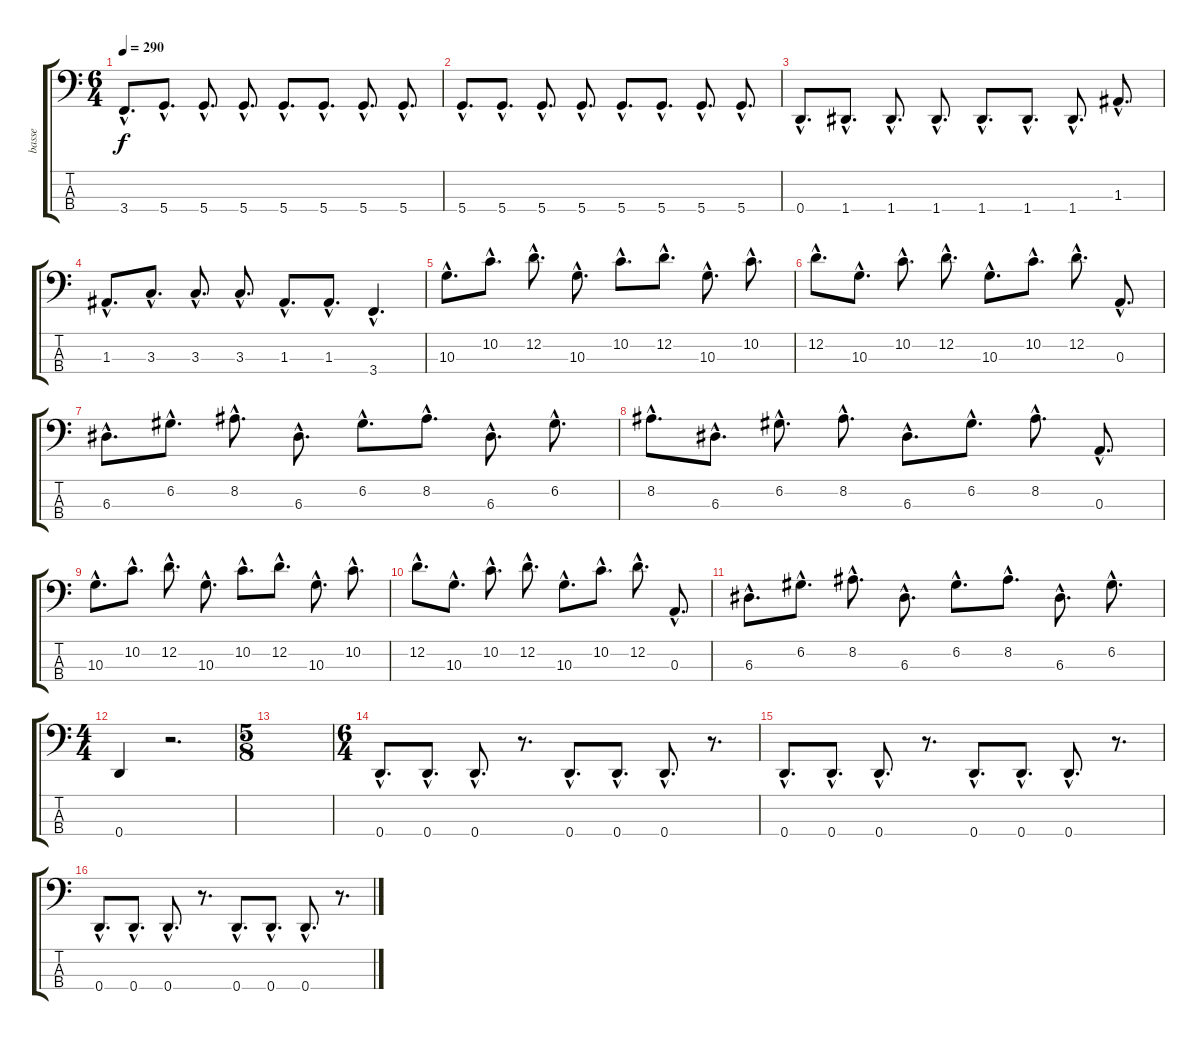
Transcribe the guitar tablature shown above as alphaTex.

\track ("basse" "basse") {instrument electricbassfinger}
\staff {score tabs}
\tuning (G2 D2 A1 D1) {hide}
\ts (6 4)
\tempo 290
\clef f4
\ks c
3.4{hac}.8{d dy f} 5.4{hac}.8{d} 5.4{hac}.8{d} 5.4{hac}.8{d} 5.4{hac}.8{d} 5.4{hac}.8{d} 5.4{hac}.8{d} 5.4{hac}.8{d} |
5.4{hac}.8{d} 5.4{hac}.8{d} 5.4{hac}.8{d} 5.4{hac}.8{d} 5.4{hac}.8{d} 5.4{hac}.8{d} 5.4{hac}.8{d} 5.4{hac}.8{d} |
0.4{hac}.8{d} 1.4{hac}.8{d} 1.4{hac}.8{d} 1.4{hac}.8{d} 1.4{hac}.8{d} 1.4{hac}.8{d} 1.4{hac}.8{d} 1.3{hac}.8{d} |
1.3{hac}.8{d} 3.3{hac}.8{d} 3.3{hac}.8{d} 3.3{hac}.8{d} 1.3{hac}.8{d} 1.3{hac}.8{d} 3.4{hac}.4{d} |
10.3{hac}.8{d} 10.2{hac}.8{d} 12.2{hac}.8{d} 10.3{hac}.8{d} 10.2{hac}.8{d} 12.2{hac}.8{d} 10.3{hac}.8{d} 10.2{hac}.8{d} |
12.2{hac}.8{d} 10.3{hac}.8{d} 10.2{hac}.8{d} 12.2{hac}.8{d} 10.3{hac}.8{d} 10.2{hac}.8{d} 12.2{hac}.8{d} 0.3{hac}.8{d} |
6.3{hac}.8{d} 6.2{hac}.8{d} 8.2{hac}.8{d} 6.3{hac}.8{d} 6.2{hac}.8{d} 8.2{hac}.8{d} 6.3{hac}.8{d} 6.2{hac}.8{d} |
8.2{hac}.8{d} 6.3{hac}.8{d} 6.2{hac}.8{d} 8.2{hac}.8{d} 6.3{hac}.8{d} 6.2{hac}.8{d} 8.2{hac}.8{d} 0.3{hac}.8{d} |
10.3{hac}.8{d} 10.2{hac}.8{d} 12.2{hac}.8{d} 10.3{hac}.8{d} 10.2{hac}.8{d} 12.2{hac}.8{d} 10.3{hac}.8{d} 10.2{hac}.8{d} |
12.2{hac}.8{d} 10.3{hac}.8{d} 10.2{hac}.8{d} 12.2{hac}.8{d} 10.3{hac}.8{d} 10.2{hac}.8{d} 12.2{hac}.8{d} 0.3{hac}.8{d} |
6.3{hac}.8{d} 6.2{hac}.8{d} 8.2{hac}.8{d} 6.3{hac}.8{d} 6.2{hac}.8{d} 8.2{hac}.8{d} 6.3{hac}.8{d} 6.2{hac}.8{d} |
\ts (4 4)
0.4.4 r.2{d} |
\ts (5 8)
|
\ts (6 4)
0.4{hac}.8{d} 0.4{hac}.8{d} 0.4{hac}.8{d} r.8{d} 0.4{hac}.8{d} 0.4{hac}.8{d} 0.4{hac}.8{d} r.8{d} |
0.4{hac}.8{d} 0.4{hac}.8{d} 0.4{hac}.8{d} r.8{d} 0.4{hac}.8{d} 0.4{hac}.8{d} 0.4{hac}.8{d} r.8{d} |
0.4{hac}.8{d} 0.4{hac}.8{d} 0.4{hac}.8{d} r.8{d} 0.4{hac}.8{d} 0.4{hac}.8{d} 0.4{hac}.8{d} r.8{d}
